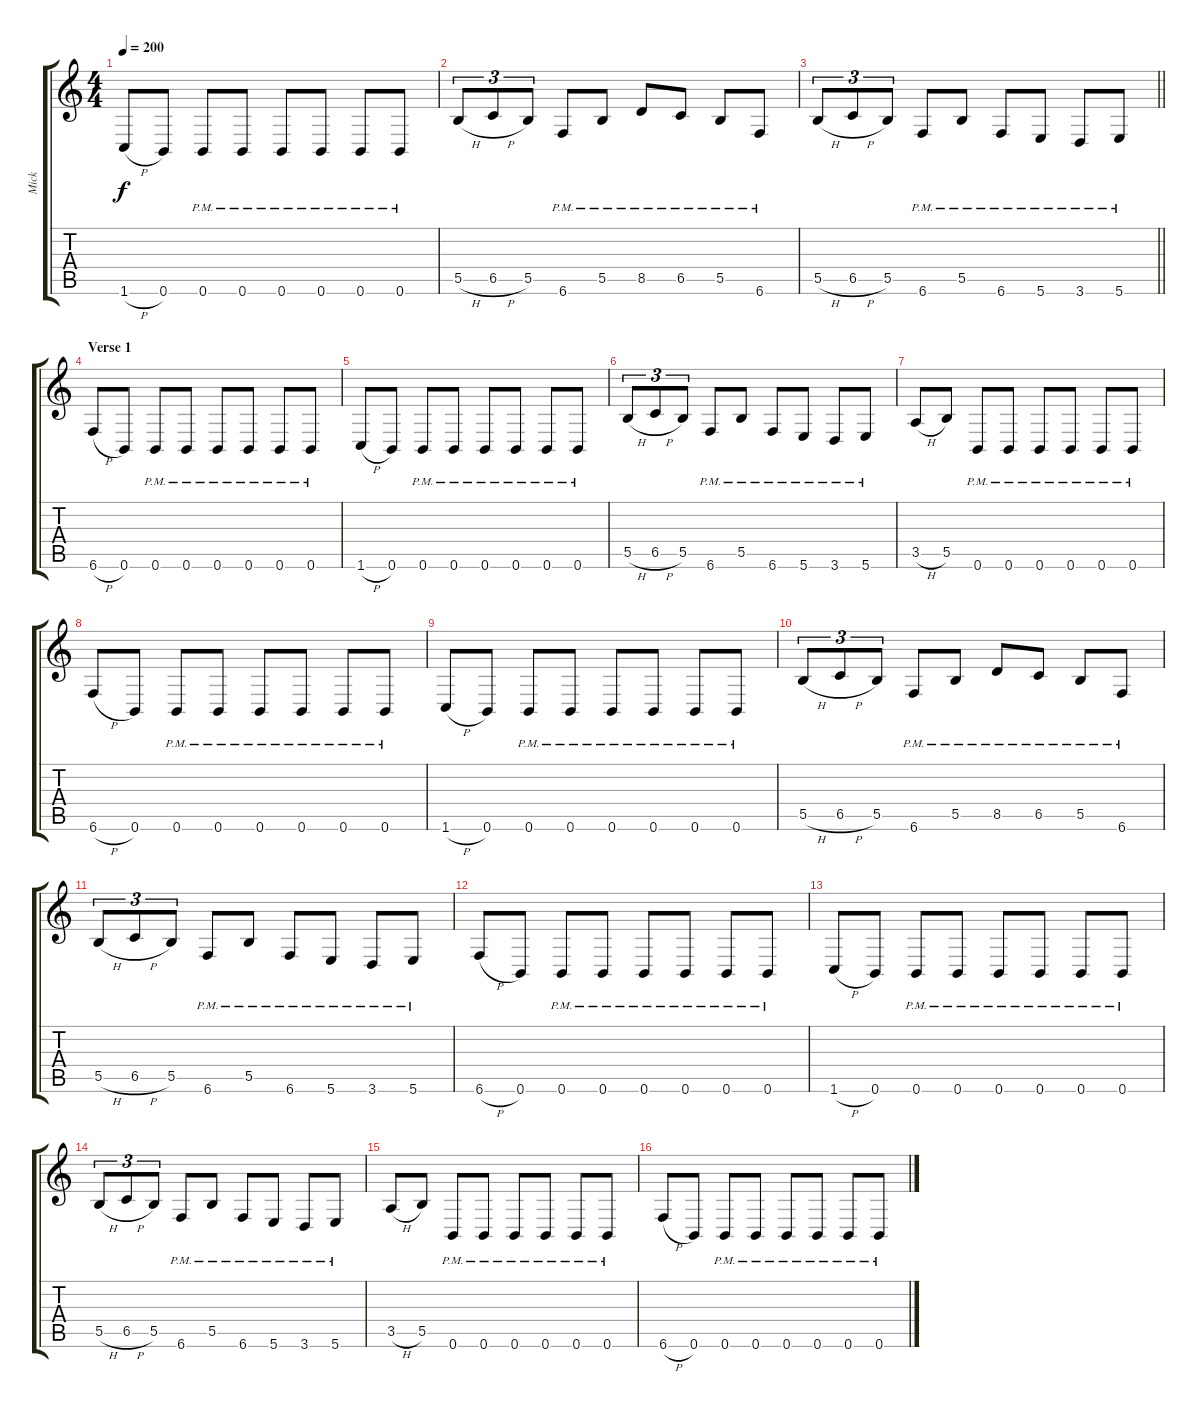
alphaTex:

\track ("Mick" "Mick") {instrument distortionguitar}
\staff {score tabs}
\tuning (Db4 Ab3 E3 B2 Gb2 B1) {hide}
\ts (4 4)
\tempo 200
\clef g2
\ks c
1.6{h}.8{dy f} 0.6.8 0.6{pm}.8 0.6{pm}.8 0.6{pm}.8 0.6{pm}.8 0.6{pm}.8 0.6{pm}.8 |
5.5{h}.8{tu (3 2)} 6.5{h}.8{tu (3 2)} 5.5.8{tu (3 2)} 6.6{pm}.8 5.5{pm}.8 8.5{pm}.8 6.5{pm}.8 5.5{pm}.8 6.6{pm}.8 |
\barLineRight lightlight
5.5{h}.8{tu (3 2)} 6.5{h}.8{tu (3 2)} 5.5.8{tu (3 2)} 6.6{pm}.8 5.5{pm}.8 6.6{pm}.8 5.6{pm}.8 3.6{pm}.8 5.6{pm}.8 |
\section ("" "Verse 1")
6.6{h}.8 0.6.8 0.6{pm}.8 0.6{pm}.8 0.6{pm}.8 0.6{pm}.8 0.6{pm}.8 0.6{pm}.8 |
1.6{h}.8 0.6.8 0.6{pm}.8 0.6{pm}.8 0.6{pm}.8 0.6{pm}.8 0.6{pm}.8 0.6{pm}.8 |
5.5{h}.8{tu (3 2)} 6.5{h}.8{tu (3 2)} 5.5.8{tu (3 2)} 6.6{pm}.8 5.5{pm}.8 6.6{pm}.8 5.6{pm}.8 3.6{pm}.8 5.6{pm}.8 |
3.5{h}.8 5.5.8 0.6{pm}.8 0.6{pm}.8 0.6{pm}.8 0.6{pm}.8 0.6{pm}.8 0.6{pm}.8 |
6.6{h}.8 0.6.8 0.6{pm}.8 0.6{pm}.8 0.6{pm}.8 0.6{pm}.8 0.6{pm}.8 0.6{pm}.8 |
1.6{h}.8 0.6.8 0.6{pm}.8 0.6{pm}.8 0.6{pm}.8 0.6{pm}.8 0.6{pm}.8 0.6{pm}.8 |
5.5{h}.8{tu (3 2)} 6.5{h}.8{tu (3 2)} 5.5.8{tu (3 2)} 6.6{pm}.8 5.5{pm}.8 8.5{pm}.8 6.5{pm}.8 5.5{pm}.8 6.6{pm}.8 |
5.5{h}.8{tu (3 2)} 6.5{h}.8{tu (3 2)} 5.5.8{tu (3 2)} 6.6{pm}.8 5.5{pm}.8 6.6{pm}.8 5.6{pm}.8 3.6{pm}.8 5.6{pm}.8 |
6.6{h}.8 0.6.8 0.6{pm}.8 0.6{pm}.8 0.6{pm}.8 0.6{pm}.8 0.6{pm}.8 0.6{pm}.8 |
1.6{h}.8 0.6.8 0.6{pm}.8 0.6{pm}.8 0.6{pm}.8 0.6{pm}.8 0.6{pm}.8 0.6{pm}.8 |
5.5{h}.8{tu (3 2)} 6.5{h}.8{tu (3 2)} 5.5.8{tu (3 2)} 6.6{pm}.8 5.5{pm}.8 6.6{pm}.8 5.6{pm}.8 3.6{pm}.8 5.6{pm}.8 |
3.5{h}.8 5.5.8 0.6{pm}.8 0.6{pm}.8 0.6{pm}.8 0.6{pm}.8 0.6{pm}.8 0.6{pm}.8 |
6.6{h}.8 0.6.8 0.6{pm}.8 0.6{pm}.8 0.6{pm}.8 0.6{pm}.8 0.6{pm}.8 0.6{pm}.8
